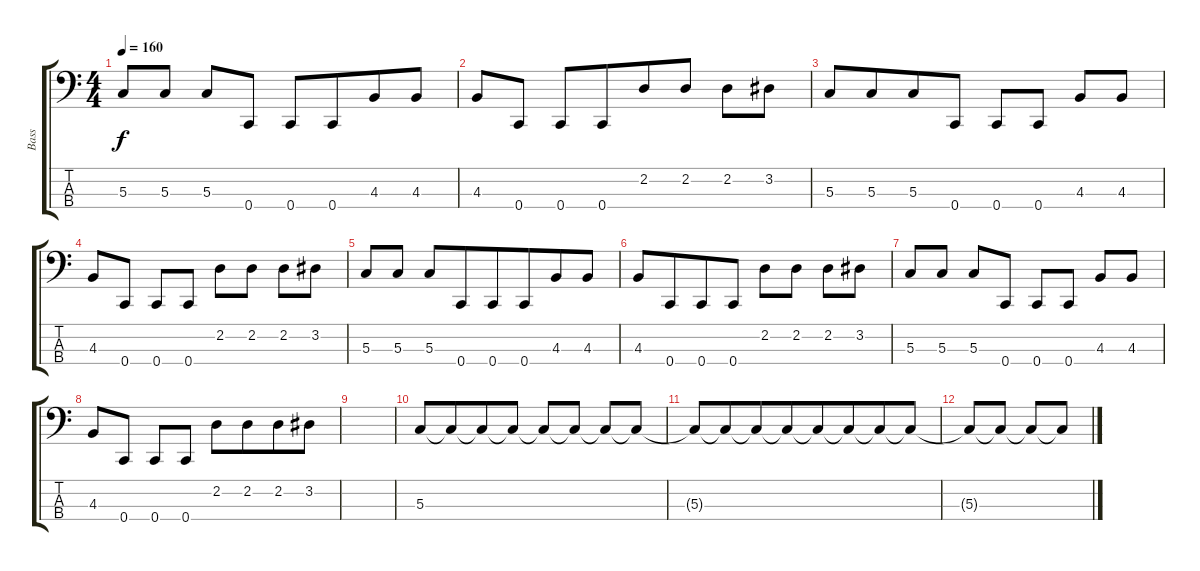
\track ("Bass" "Bass") {instrument acousticguitarsteel}
\staff {score tabs}
\tuning (F2 C2 G1 C1) {hide}
\ts (4 4)
\tempo 160
\clef f4
\ks c
5.3.8{dy f beam merge} 5.3.8 5.3.8 0.4.8 0.4.8 0.4.8{beam merge} 4.3.8 4.3.8 |
4.3.8 0.4.8 0.4.8 0.4.8{beam merge} 2.2.8{beam merge} 2.2.8 2.2.8{beam merge} 3.2.8 |
5.3.8 5.3.8{beam merge} 5.3.8{beam merge} 0.4.8 0.4.8 0.4.8 4.3.8{beam merge} 4.3.8 |
4.3.8{beam merge} 0.4.8 0.4.8 0.4.8 2.2.8 2.2.8 2.2.8 3.2.8 |
5.3.8 5.3.8 5.3.8{beam merge} 0.4.8{beam merge} 0.4.8 0.4.8{beam merge} 4.3.8 4.3.8 |
4.3.8 0.4.8{beam merge} 0.4.8{beam merge} 0.4.8 2.2.8 2.2.8 2.2.8{beam merge} 3.2.8 |
5.3.8{beam merge} 5.3.8 5.3.8 0.4.8 0.4.8 0.4.8 4.3.8 4.3.8 |
4.3.8 0.4.8 0.4.8 0.4.8 2.2.8 2.2.8{beam merge} 2.2.8{beam merge} 3.2.8 |
|
5.3.8 5.3{t}.8{beam merge} 5.3{t}.8 5.3{t}.8 5.3{t}.8 5.3{t}.8 5.3{t}.8{beam merge} 5.3{t}.8 |
5.3{t}.8{beam merge} 5.3{t}.8{beam merge} 5.3{t}.8{beam merge} 5.3{t}.8{beam merge} 5.3{t}.8 5.3{t}.8{beam merge} 5.3{t}.8 5.3{t}.8 |
5.3{t}.8{beam merge} 5.3{t}.8 5.3{t}.8{beam merge} 5.3{t}.8
